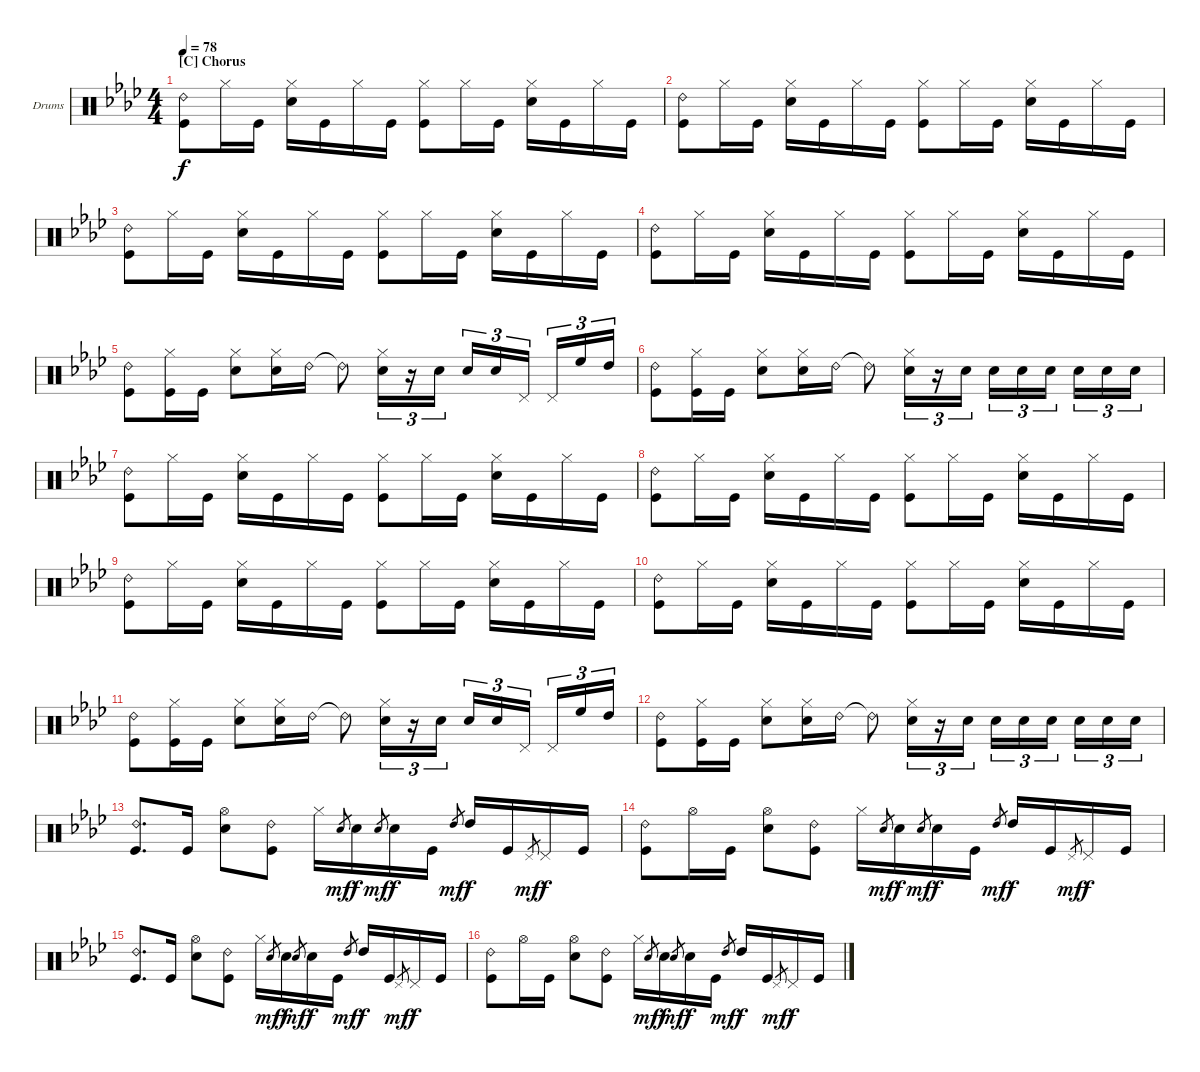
\defaultSystemsLayout 4
\bracketExtendMode groupsimilarinstruments
\firstSystemTrackNameOrientation horizontal
\otherSystemsTrackNameOrientation horizontal
\track ("Drumkit" "Drums") {instrument percussion}
\staff {score}
\articulation defaults
\ts (4 4)
\section ("C" "Chorus")
\tempo 78
\clef neutral
\ks ab
("Ride (bell) 2" "Kick (hit)").8{dy f} "Hi-Hat (closed)".16 "Kick (hit)".16 ("Hi-Hat (closed)" "Snare (hit) 2").16 "Kick (hit)".16 "Hi-Hat (closed)".16 "Kick (hit)".16 ("Hi-Hat (closed)" "Kick (hit)").8 "Hi-Hat (closed)".16 "Kick (hit)".16 ("Hi-Hat (closed)" "Snare (hit) 2").16 "Kick (hit)".16 "Hi-Hat (closed)".16 "Kick (hit)".16 |
("Ride (bell) 2" "Kick (hit)").8 "Hi-Hat (closed)".16 "Kick (hit)".16 ("Hi-Hat (closed)" "Snare (hit) 2").16 "Kick (hit)".16 "Hi-Hat (closed)".16 "Kick (hit)".16 ("Hi-Hat (closed)" "Kick (hit)").8 "Hi-Hat (closed)".16 "Kick (hit)".16 ("Hi-Hat (closed)" "Snare (hit) 2").16 "Kick (hit)".16 "Hi-Hat (closed)".16 "Kick (hit)".16 |
("Ride (bell) 2" "Kick (hit)").8 "Hi-Hat (closed)".16 "Kick (hit)".16 ("Hi-Hat (closed)" "Snare (hit) 2").16 "Kick (hit)".16 "Hi-Hat (closed)".16 "Kick (hit)".16 ("Hi-Hat (closed)" "Kick (hit)").8 "Hi-Hat (closed)".16 "Kick (hit)".16 ("Hi-Hat (closed)" "Snare (hit) 2").16 "Kick (hit)".16 "Hi-Hat (closed)".16 "Kick (hit)".16 |
("Ride (bell) 2" "Kick (hit)").8 "Hi-Hat (closed)".16 "Kick (hit)".16 ("Hi-Hat (closed)" "Snare (hit) 2").16 "Kick (hit)".16 "Hi-Hat (closed)".16 "Kick (hit)".16 ("Hi-Hat (closed)" "Kick (hit)").8 "Hi-Hat (closed)".16 "Kick (hit)".16 ("Hi-Hat (closed)" "Snare (hit) 2").16 "Kick (hit)".16 "Hi-Hat (closed)".16 "Kick (hit)".16 |
("Ride (bell) 2" "Kick (hit)").8 ("Hi-Hat (closed)" "Kick (hit)").16 "Kick (hit)".16 ("Hi-Hat (closed)" "Snare (hit) 2").8 ("Hi-Hat (closed)" "Snare (hit) 2").16 "Ride (bell) 2".16 "Ride (bell) 2"{t}.8 ("Hi-Hat (closed)" "Snare (hit) 2").16{tu (3 2)} r.16{tu (3 2)} "Snare (hit) 2".16{tu (3 2)} "Snare (hit) 2".16{tu (3 2)} "Snare (hit) 2".16{tu (3 2)} "Pedal Hi-Hat (hit)".16{tu (3 2)} "Pedal Hi-Hat (hit)".16{tu (3 2)} "High Floor Tom (hit)".16{tu (3 2)} "High Tom (hit)".16{tu (3 2)} |
("Ride (bell) 2" "Kick (hit)").8 ("Hi-Hat (closed)" "Kick (hit)").16 "Kick (hit)".16 ("Hi-Hat (closed)" "Snare (hit) 2").8 ("Hi-Hat (closed)" "Snare (hit) 2").16 "Ride (bell) 2".16 "Ride (bell) 2"{t}.8 ("Hi-Hat (closed)" "Snare (hit) 2").16{tu (3 2)} r.16{tu (3 2)} "Snare (hit) 2".16{tu (3 2)} "Snare (hit) 2".16{tu (3 2)} "Snare (hit) 2".16{tu (3 2)} "Snare (hit) 2".16{tu (3 2)} "Snare (hit) 2".16{tu (3 2)} "Snare (hit) 2".16{tu (3 2)} "Snare (hit) 2".16{tu (3 2)} |
("Ride (bell) 2" "Kick (hit)").8 "Hi-Hat (closed)".16 "Kick (hit)".16 ("Hi-Hat (closed)" "Snare (hit) 2").16 "Kick (hit)".16 "Hi-Hat (closed)".16 "Kick (hit)".16 ("Hi-Hat (closed)" "Kick (hit)").8 "Hi-Hat (closed)".16 "Kick (hit)".16 ("Hi-Hat (closed)" "Snare (hit) 2").16 "Kick (hit)".16 "Hi-Hat (closed)".16 "Kick (hit)".16 |
("Ride (bell) 2" "Kick (hit)").8 "Hi-Hat (closed)".16 "Kick (hit)".16 ("Hi-Hat (closed)" "Snare (hit) 2").16 "Kick (hit)".16 "Hi-Hat (closed)".16 "Kick (hit)".16 ("Hi-Hat (closed)" "Kick (hit)").8 "Hi-Hat (closed)".16 "Kick (hit)".16 ("Hi-Hat (closed)" "Snare (hit) 2").16 "Kick (hit)".16 "Hi-Hat (closed)".16 "Kick (hit)".16 |
("Ride (bell) 2" "Kick (hit)").8 "Hi-Hat (closed)".16 "Kick (hit)".16 ("Hi-Hat (closed)" "Snare (hit) 2").16 "Kick (hit)".16 "Hi-Hat (closed)".16 "Kick (hit)".16 ("Hi-Hat (closed)" "Kick (hit)").8 "Hi-Hat (closed)".16 "Kick (hit)".16 ("Hi-Hat (closed)" "Snare (hit) 2").16 "Kick (hit)".16 "Hi-Hat (closed)".16 "Kick (hit)".16 |
("Ride (bell) 2" "Kick (hit)").8 "Hi-Hat (closed)".16 "Kick (hit)".16 ("Hi-Hat (closed)" "Snare (hit) 2").16 "Kick (hit)".16 "Hi-Hat (closed)".16 "Kick (hit)".16 ("Hi-Hat (closed)" "Kick (hit)").8 "Hi-Hat (closed)".16 "Kick (hit)".16 ("Hi-Hat (closed)" "Snare (hit) 2").16 "Kick (hit)".16 "Hi-Hat (closed)".16 "Kick (hit)".16 |
("Ride (bell) 2" "Kick (hit)").8 ("Hi-Hat (closed)" "Kick (hit)").16 "Kick (hit)".16 ("Hi-Hat (closed)" "Snare (hit) 2").8 ("Hi-Hat (closed)" "Snare (hit) 2").16 "Ride (bell) 2".16 "Ride (bell) 2"{t}.8 ("Hi-Hat (closed)" "Snare (hit) 2").16{tu (3 2)} r.16{tu (3 2)} "Snare (hit) 2".16{tu (3 2)} "Snare (hit) 2".16{tu (3 2)} "Snare (hit) 2".16{tu (3 2)} "Pedal Hi-Hat (hit)".16{tu (3 2)} "Pedal Hi-Hat (hit)".16{tu (3 2)} "High Floor Tom (hit)".16{tu (3 2)} "High Tom (hit)".16{tu (3 2)} |
("Ride (bell) 2" "Kick (hit)").8 ("Hi-Hat (closed)" "Kick (hit)").16 "Kick (hit)".16 ("Hi-Hat (closed)" "Snare (hit) 2").8 ("Hi-Hat (closed)" "Snare (hit) 2").16 "Ride (bell) 2".16 "Ride (bell) 2"{t}.8 ("Hi-Hat (closed)" "Snare (hit) 2").16{tu (3 2)} r.16{tu (3 2)} "Snare (hit) 2".16{tu (3 2)} "Snare (hit) 2".16{tu (3 2)} "Snare (hit) 2".16{tu (3 2)} "Snare (hit) 2".16{tu (3 2)} "Snare (hit) 2".16{tu (3 2)} "Snare (hit) 2".16{tu (3 2)} "Snare (hit) 2".16{tu (3 2)} |
("Ride (bell) 2" "Kick (hit)").8{d} "Kick (hit)".16 ("Hi-Hat (open)" "Snare (hit) 2").8 ("Ride (bell) 2" "Kick (hit)").8 "Hi-Hat (closed)".16 "Snare (hit) 2".8{gr dy mf} "Snare (hit) 2".16{dy f} "Snare (hit) 2".8{gr dy mf} "Snare (hit) 2".16{dy f} "Kick (hit)".16 "High Tom (hit)".8{gr dy mf} "High Tom (hit)".16{dy f} "Kick (hit)".16 "Pedal Hi-Hat (hit)".8{gr dy mf} "Pedal Hi-Hat (hit)".16{dy f} "Kick (hit)".16 |
("Ride (bell) 2" "Kick (hit)").8 "Hi-Hat (open)".16 "Kick (hit)".16 ("Hi-Hat (open)" "Snare (hit) 2").8 ("Ride (bell) 2" "Kick (hit)").8 "Hi-Hat (closed)".16 "Snare (hit) 2".8{gr dy mf} "Snare (hit) 2".16{dy f} "Snare (hit) 2".8{gr dy mf} "Snare (hit) 2".16{dy f} "Kick (hit)".16 "High Tom (hit)".8{gr dy mf} "High Tom (hit)".16{dy f} "Kick (hit)".16 "Pedal Hi-Hat (hit)".8{gr dy mf} "Pedal Hi-Hat (hit)".16{dy f} "Kick (hit)".16 |
("Ride (bell) 2" "Kick (hit)").8{d} "Kick (hit)".16 ("Hi-Hat (open)" "Snare (hit) 2").8 ("Ride (bell) 2" "Kick (hit)").8 "Hi-Hat (closed)".16 "Snare (hit) 2".8{gr dy mf} "Snare (hit) 2".16{dy f} "Snare (hit) 2".8{gr dy mf} "Snare (hit) 2".16{dy f} "Kick (hit)".16 "High Tom (hit)".8{gr dy mf} "High Tom (hit)".16{dy f} "Kick (hit)".16 "Pedal Hi-Hat (hit)".8{gr dy mf} "Pedal Hi-Hat (hit)".16{dy f} "Kick (hit)".16 |
("Ride (bell) 2" "Kick (hit)").8 "Hi-Hat (open)".16 "Kick (hit)".16 ("Hi-Hat (open)" "Snare (hit) 2").8 ("Ride (bell) 2" "Kick (hit)").8 "Hi-Hat (closed)".16 "Snare (hit) 2".8{gr dy mf} "Snare (hit) 2".16{dy f} "Snare (hit) 2".8{gr dy mf} "Snare (hit) 2".16{dy f} "Kick (hit)".16 "High Tom (hit)".8{gr dy mf} "High Tom (hit)".16{dy f} "Kick (hit)".16 "Pedal Hi-Hat (hit)".8{gr dy mf} "Pedal Hi-Hat (hit)".16{dy f} "Kick (hit)".16
